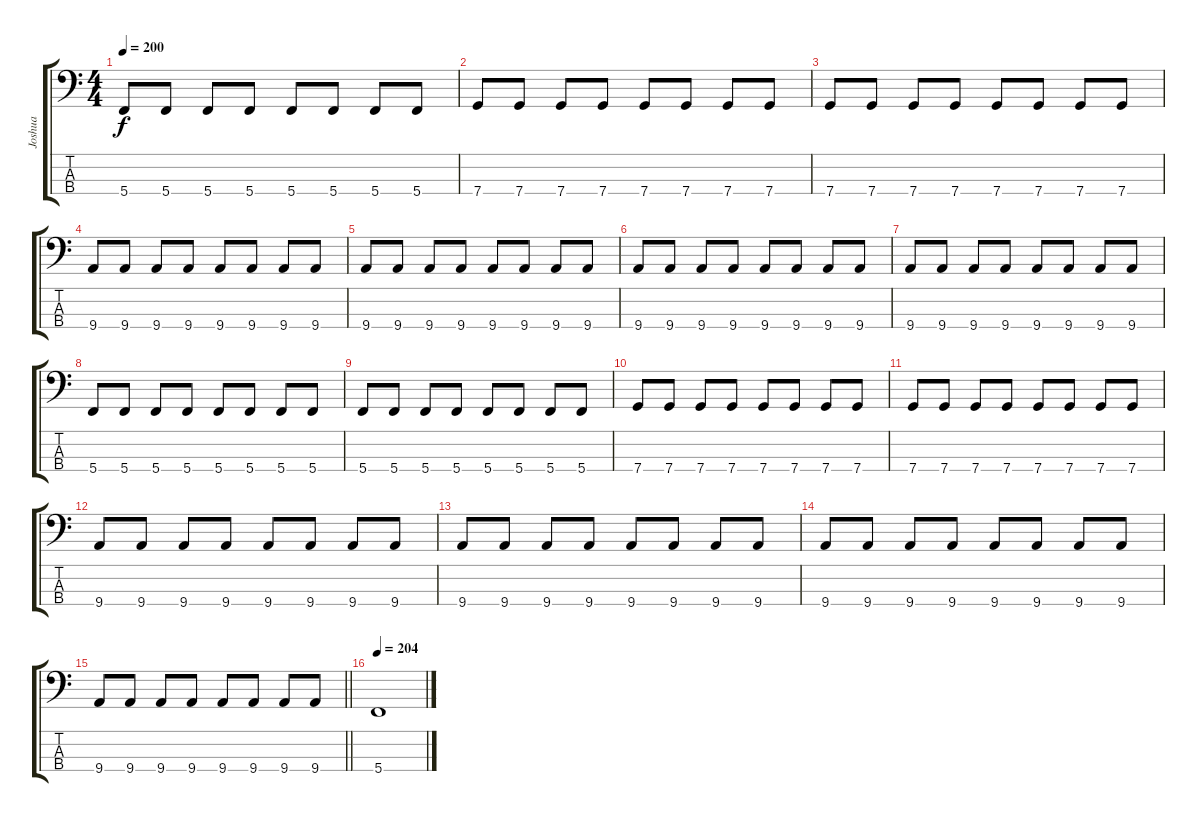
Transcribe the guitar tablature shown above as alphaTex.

\track ("Joshua" "Joshua") {instrument electricbasspick}
\staff {score tabs}
\tuning (F2 C2 G1 C1) {hide}
\ts (4 4)
\tempo 200
\clef f4
\ks c
5.4.8{dy f} 5.4.8 5.4.8 5.4.8 5.4.8 5.4.8 5.4.8 5.4.8 |
7.4.8 7.4.8 7.4.8 7.4.8 7.4.8 7.4.8 7.4.8 7.4.8 |
7.4.8 7.4.8 7.4.8 7.4.8 7.4.8 7.4.8 7.4.8 7.4.8 |
9.4.8 9.4.8 9.4.8 9.4.8 9.4.8 9.4.8 9.4.8 9.4.8 |
9.4.8 9.4.8 9.4.8 9.4.8 9.4.8 9.4.8 9.4.8 9.4.8 |
9.4.8 9.4.8 9.4.8 9.4.8 9.4.8 9.4.8 9.4.8 9.4.8 |
9.4.8 9.4.8 9.4.8 9.4.8 9.4.8 9.4.8 9.4.8 9.4.8 |
5.4.8 5.4.8 5.4.8 5.4.8 5.4.8 5.4.8 5.4.8 5.4.8 |
5.4.8 5.4.8 5.4.8 5.4.8 5.4.8 5.4.8 5.4.8 5.4.8 |
7.4.8 7.4.8 7.4.8 7.4.8 7.4.8 7.4.8 7.4.8 7.4.8 |
7.4.8 7.4.8 7.4.8 7.4.8 7.4.8 7.4.8 7.4.8 7.4.8 |
9.4.8 9.4.8 9.4.8 9.4.8 9.4.8 9.4.8 9.4.8 9.4.8 |
9.4.8 9.4.8 9.4.8 9.4.8 9.4.8 9.4.8 9.4.8 9.4.8 |
9.4.8 9.4.8 9.4.8 9.4.8 9.4.8 9.4.8 9.4.8 9.4.8 |
\barLineRight lightlight
9.4.8 9.4.8 9.4.8 9.4.8 9.4.8 9.4.8 9.4.8 9.4.8 |
\tempo 204
5.4.1
